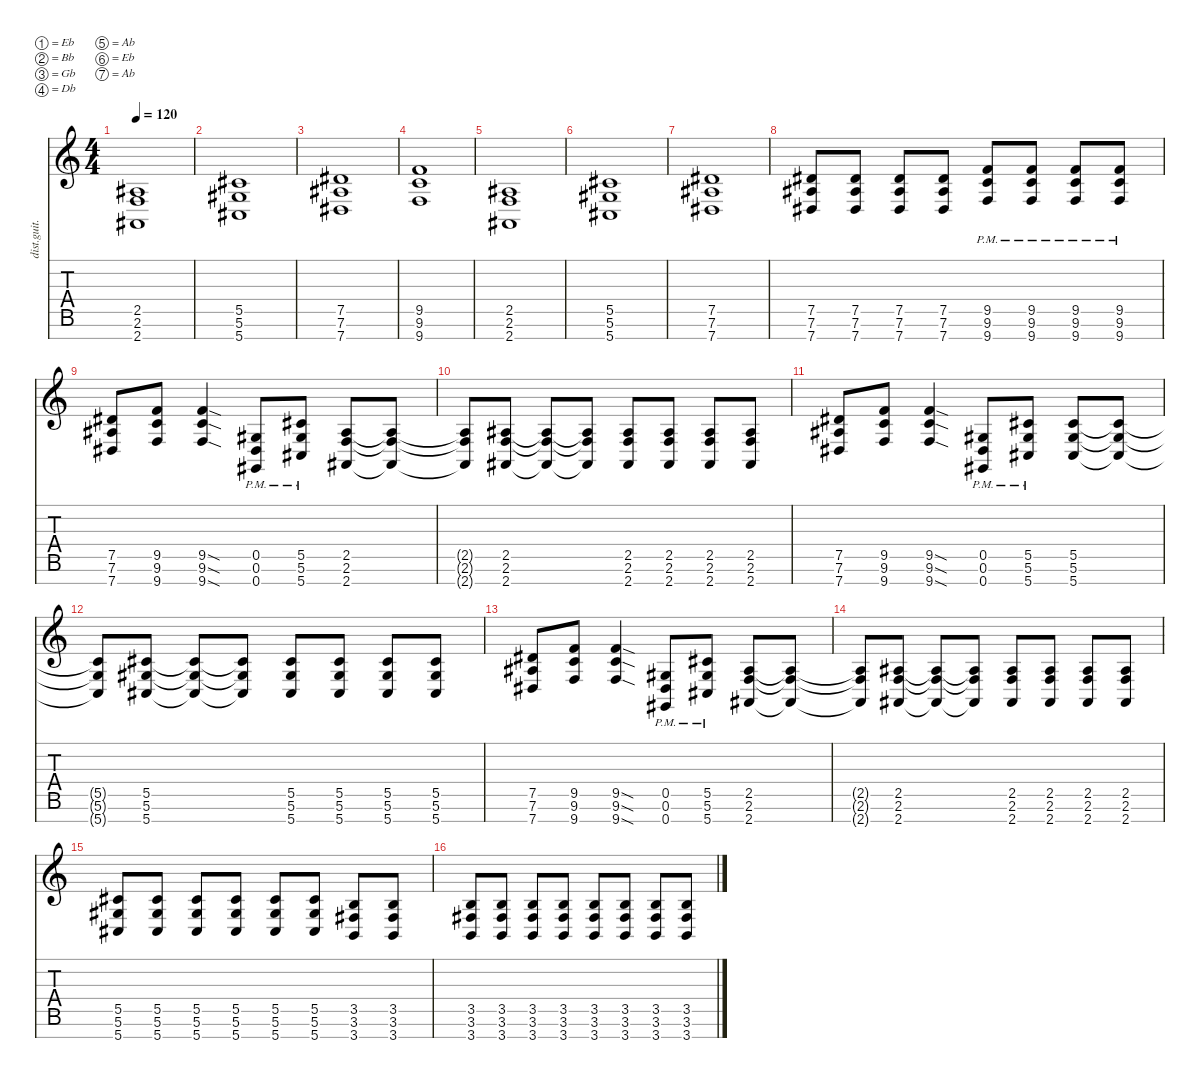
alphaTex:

\defaultSystemsLayout 4
\hideDynamics
\bracketExtendMode nobrackets
\otherSystemsTrackNameOrientation horizontal
\track ("riff" "dist.guit.") {instrument distortionguitar}
\staff {score tabs}
\tuning (Eb4 Bb3 Gb3 Db3 Ab2 Eb2 Ab1)
\ts (4 4)
\tempo 120
\clef g2
\ks c
(2.7{acc #} 2.6 2.5{acc #}).1{dy mf beam Up} |
(5.7{acc #} 5.6{acc #} 5.5{acc #}).1{beam Up} |
(7.7{acc #} 7.6{acc #} 7.5{acc #}).1{beam Up} |
(9.7 9.6 9.5).1{beam Up} |
(2.7{acc #} 2.6 2.5{acc #}).1{beam Up} |
(5.6{acc #} 5.5{acc #} 5.7{acc #}).1{beam Up} |
(7.7{acc #} 7.6{acc #} 7.5{acc #}).1{beam Up} |
(7.7{acc #} 7.5{acc #} 7.6{acc #}).8{beam Up} (7.7{acc #} 7.6{acc #} 7.5{acc #}).8{beam Up} (7.7{acc #} 7.5{acc #} 7.6{acc #}).8{beam Up} (7.7{acc #} 7.6{acc #} 7.5{acc #}).8{beam Up} (9.7{pm} 9.5{pm} 9.6{pm}).8{beam Up} (9.7{pm} 9.6{pm} 9.5{pm}).8{beam Up} (9.7{pm} 9.5{pm} 9.6{pm}).8{beam Up} (9.7{pm} 9.6{pm} 9.5{pm}).8{beam Up} |
(7.7{acc #} 7.6{acc #} 7.5{acc #}).8{beam Up} (9.7 9.5 9.6).8{beam Up} (9.7{sod} 9.6{sod} 9.5{sod}).4{beam Up} (0.7{pm acc #} 0.6{pm acc #} 0.5{pm acc #}).8{beam Up} (5.7{pm acc #} 5.5{pm acc #} 5.6{pm acc #}).8{beam Up} (2.7{acc #} 2.6 2.5{acc #}).8{beam Up} (2.7{t acc #} 2.6{t} 2.5{t acc #}).8{beam Up} |
(2.7{t acc #} 2.6{t} 2.5{t acc #}).8{beam Up} (2.7{acc #} 2.6 2.5{acc #}).8{beam Up} (2.7{t acc #} 2.6{t} 2.5{t acc #}).8{beam Up} (2.7{t acc #} 2.6{t} 2.5{t acc #}).8{beam Up} (2.7{acc #} 2.6 2.5{acc #}).8{beam Up} (2.7{acc #} 2.6 2.5{acc #}).8{beam Up} (2.7{acc #} 2.6 2.5{acc #}).8{beam Up} (2.7{acc #} 2.6 2.5{acc #}).8{beam Up} |
(7.7{acc #} 7.6{acc #} 7.5{acc #}).8{beam Up} (9.7 9.5 9.6).8{beam Up} (9.7{sod} 9.6{sod} 9.5{sod}).4{beam Up} (0.7{pm acc #} 0.6{pm acc #} 0.5{pm acc #}).8{beam Up} (5.7{pm acc #} 5.5{pm acc #} 5.6{pm acc #}).8{beam Up} (5.7{acc #} 5.6{acc #} 5.5{acc #}).8{beam Up} (5.7{t acc #} 5.6{t acc #} 5.5{t acc #}).8{beam Up} |
(5.7{t acc #} 5.6{t acc #} 5.5{t acc #}).8{beam Up} (5.7{acc #} 5.6{acc #} 5.5{acc #}).8{beam Up} (5.7{t acc #} 5.6{t acc #} 5.5{t acc #}).8{beam Up} (5.7{t acc #} 5.6{t acc #} 5.5{t acc #}).8{beam Up} (5.7{acc #} 5.5{acc #} 5.6{acc #}).8{beam Up} (5.7{acc #} 5.6{acc #} 5.5{acc #}).8{beam Up} (5.7{acc #} 5.5{acc #} 5.6{acc #}).8{beam Up} (5.7{acc #} 5.6{acc #} 5.5{acc #}).8{beam Up} |
(7.7{acc #} 7.6{acc #} 7.5{acc #}).8{beam Up} (9.7 9.5 9.6).8{beam Up} (9.7{sod} 9.6{sod} 9.5{sod}).4{beam Up} (0.7{pm acc #} 0.6{pm acc #} 0.5{pm acc #}).8{beam Up} (5.7{pm acc #} 5.5{pm acc #} 5.6{pm acc #}).8{beam Up} (2.7{acc #} 2.6 2.5{acc #}).8{beam Up} (2.7{t acc #} 2.6{t} 2.5{t acc #}).8{beam Up} |
(2.7{t acc #} 2.6{t} 2.5{t acc #}).8{beam Up} (2.7{acc #} 2.6 2.5{acc #}).8{beam Up} (2.7{t acc #} 2.6{t} 2.5{t acc #}).8{beam Up} (2.7{t acc #} 2.6{t} 2.5{t acc #}).8{beam Up} (2.7{acc #} 2.6 2.5{acc #}).8{beam Up} (2.7{acc #} 2.6 2.5{acc #}).8{beam Up} (2.7{acc #} 2.6 2.5{acc #}).8{beam Up} (2.7{acc #} 2.6 2.5{acc #}).8{beam Up} |
(5.7{acc #} 5.6{acc #} 5.5{acc #}).8{beam Up} (5.7{acc #} 5.5{acc #} 5.6{acc #}).8{beam Up} (5.7{acc #} 5.6{acc #} 5.5{acc #}).8{beam Up} (5.7{acc #} 5.5{acc #} 5.6{acc #}).8{beam Up} (5.7{acc #} 5.6{acc #} 5.5{acc #}).8{beam Up} (5.7{acc #} 5.5{acc #} 5.6{acc #}).8{beam Up} (3.7 3.6{acc #} 3.5).8{beam Up} (3.7 3.5 3.6{acc #}).8{beam Up} |
(3.7 3.6{acc #} 3.5).8{beam Up} (3.7 3.5 3.6{acc #}).8{beam Up} (3.7 3.6{acc #} 3.5).8{beam Up} (3.7 3.5 3.6{acc #}).8{beam Up} (3.7 3.5 3.6{acc #}).8{beam Up} (3.7 3.5 3.6{acc #}).8{beam Up} (3.7 3.5 3.6{acc #}).8{beam Up} (3.7 3.6{acc #} 3.5).8{beam Up}
